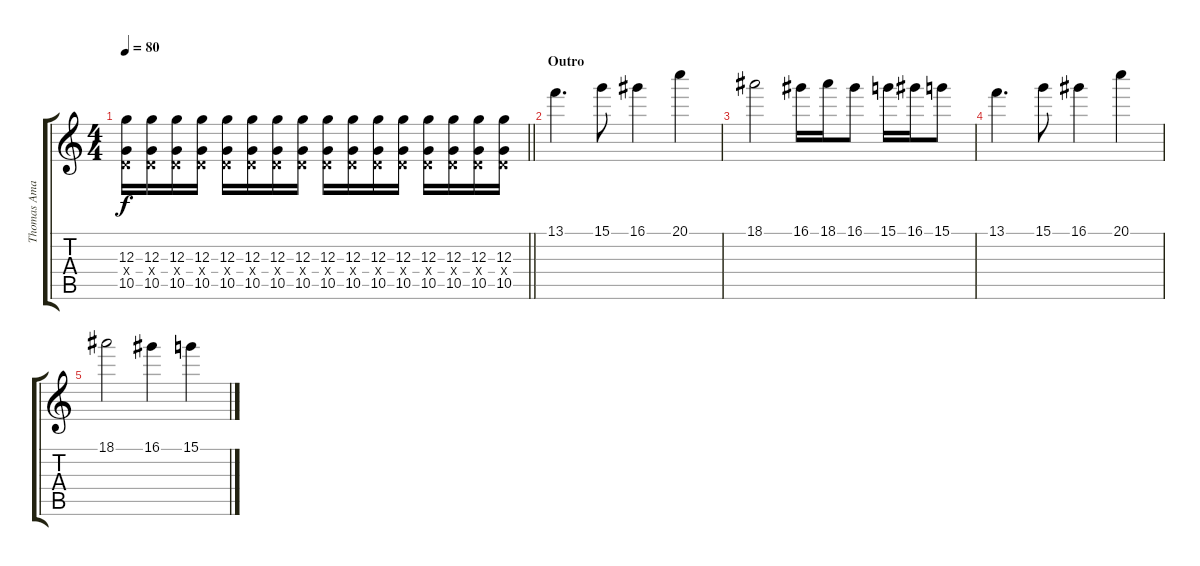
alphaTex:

\track ("Thomas Amason Lead Guitar" "Thomas Ama") {instrument distortionguitar}
\staff {score tabs}
\tuning (E4 B3 G3 D3 A2 D2) {hide}
\ts (4 4)
\tempo 80
\clef g2
\barLineRight lightlight
\ks c
(12.3 0.4{x} 10.5).16{dy f} (12.3 0.4{x} 10.5).16 (12.3 0.4{x} 10.5).16 (12.3 0.4{x} 10.5).16 (12.3 0.4{x} 10.5).16 (12.3 0.4{x} 10.5).16 (12.3 0.4{x} 10.5).16 (12.3 0.4{x} 10.5).16 (12.3 0.4{x} 10.5).16 (12.3 0.4{x} 10.5).16 (12.3 0.4{x} 10.5).16 (12.3 0.4{x} 10.5).16 (12.3 0.4{x} 10.5).16 (12.3 0.4{x} 10.5).16 (12.3 0.4{x} 10.5).16 (12.3 0.4{x} 10.5).16 |
\section ("" "Outro")
13.1.4{d} 15.1.8 16.1.4 20.1.4 |
18.1.2 16.1.16 18.1.16 16.1.8 15.1.16 16.1.16 15.1.8 |
13.1.4{d} 15.1.8 16.1.4 20.1.4 |
18.1.2 16.1.4 15.1.4
